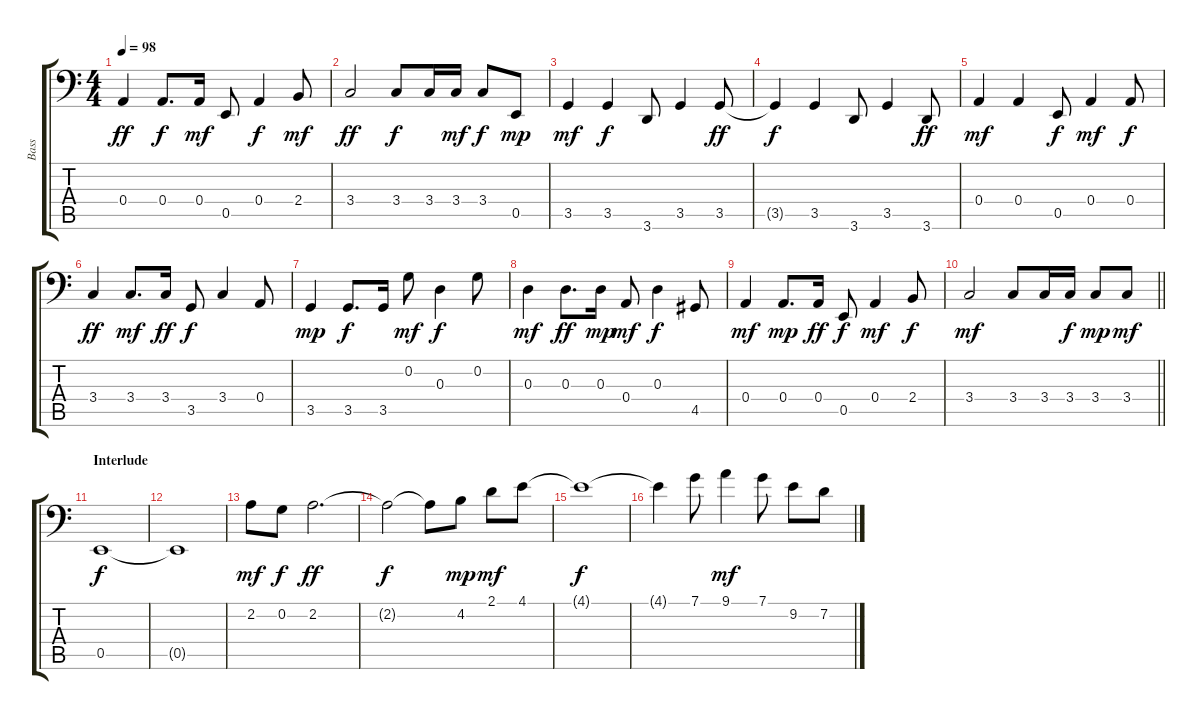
\track ("Bass                " "Bass      ") {instrument electricbassfinger}
\staff {score tabs}
\tuning (C3 G2 D2 A1 E1 B0) {hide}
\ts (4 4)
\tempo 98
\clef f4
\ks c
0.4.4{dy ff} 0.4.8{d dy f} 0.4.16{dy mf} 0.5.8 0.4.4{dy f} 2.4.8{dy mf} |
3.4.2{dy ff} 3.4.8{dy f} 3.4.16 3.4.16{dy mf} 3.4.8{dy f} 0.5.8{dy mp} |
3.5.4{dy mf} 3.5.4{dy f} 3.6.8 3.5.4 3.5.8{dy ff} |
3.5{t}.4{dy f} 3.5.4 3.6.8 3.5.4 3.6.8{dy ff} |
0.4.4{dy mf} 0.4.4 0.5.8{dy f} 0.4.4{dy mf} 0.4.8{dy f} |
3.4.4{dy ff} 3.4.8{d dy mf} 3.4.16{dy ff} 3.5.8{dy f} 3.4.4 0.4.8 |
3.5.4{dy mp} 3.5.8{d dy f} 3.5.16 0.2.8{dy mf} 0.3.4{dy f} 0.2.8 |
0.3.4{dy mf} 0.3.8{d dy ff} 0.3.16{dy mp} 0.4.8{dy mf} 0.3.4{dy f} 4.5.8 |
0.4.4{dy mf} 0.4.8{d dy mp} 0.4.16{dy ff} 0.5.8{dy f} 0.4.4{dy mf} 2.4.8{dy f} |
\barLineRight lightlight
3.4.2{dy mf} 3.4.8 3.4.16 3.4.16{dy f} 3.4.8{dy mp} 3.4.8{dy mf} |
\section ("" "Interlude")
0.5.1{dy f} |
0.5{t}.1 |
2.2.8{dy mf} 0.2.8{dy f} 2.2.2{d dy ff} |
2.2{t}.2{dy f} 2.2{t}.8 4.2.8{dy mp} 2.1.8{dy mf} 4.1.8 |
4.1{t}.1{dy f} |
4.1{t}.4 7.1.8 9.1.4{dy mf} 7.1.8 9.2.8 7.2.8
